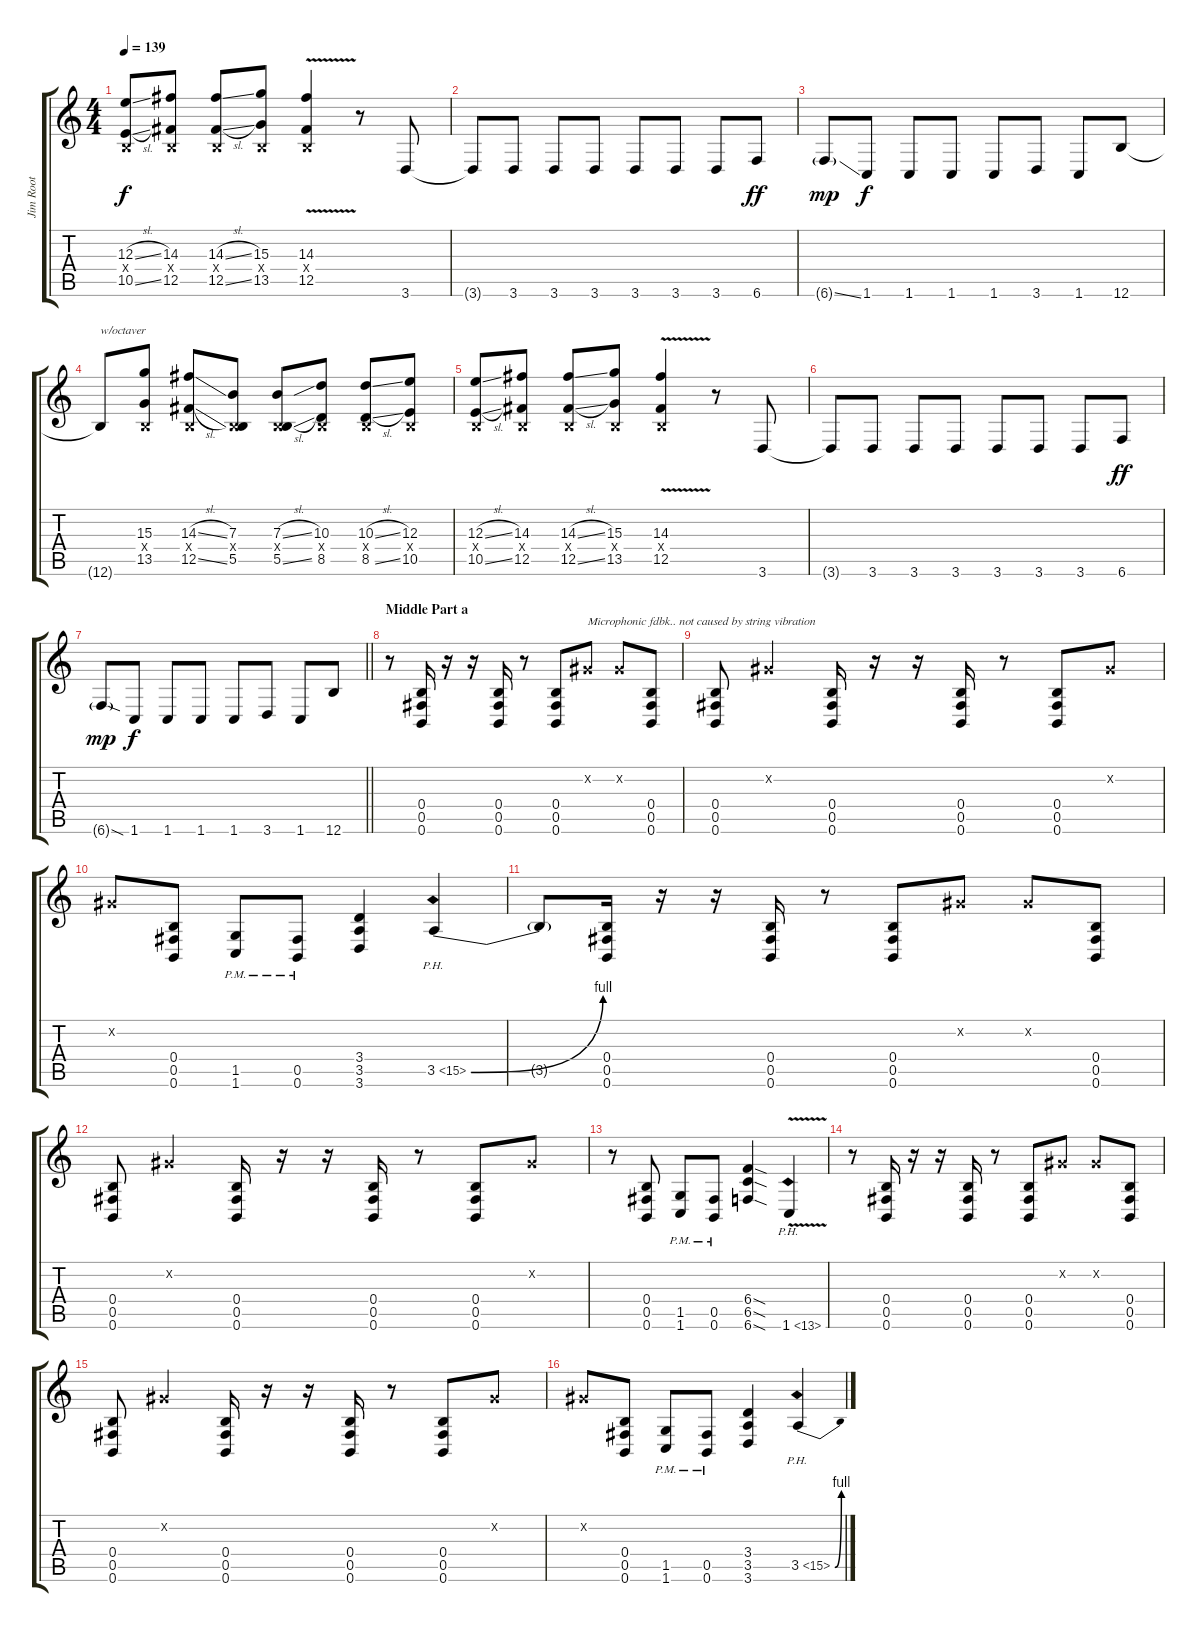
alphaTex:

\track ("Jim Root" "Jim Root") {instrument distortionguitar}
\staff {score tabs}
\tuning (Db4 Ab3 E3 B2 Gb2 B1) {hide}
\ts (4 4)
\tempo 139
\clef g2
\ks c
(12.3{sl} 0.4{x} 10.5{sl}).8{dy f} (14.3 0.4{x} 12.5).8 (14.3{sl} 0.4{x} 12.5{sl}).8 (15.3 0.4{x} 13.5).8 (14.3{v} 0.4{x} 12.5{v}).4 r.8 3.6.8 |
3.6{t}.8 3.6.8 3.6.8 3.6.8 3.6.8 3.6.8 3.6.8 6.6.8{dy ff} |
6.6{ss g}.8{dy mp} 1.6.8{dy f} 1.6.8 1.6.8 1.6.8 3.6.8 1.6.8 12.6.8 |
12.6{t}.8{txt "w/octaver"} (15.3 0.4{x} 13.5).8 (14.3{sl} 0.4{x} 12.5{sl}).8 (7.3 0.4{x} 5.5).8 (7.3{sl} 0.4{x} 5.5{sl}).8 (10.3 0.4{x} 8.5).8 (10.3{sl} 0.4{x} 8.5{sl}).8 (12.3 0.4{x} 10.5).8 |
(12.3{sl} 0.4{x} 10.5{sl}).8 (14.3 0.4{x} 12.5).8 (14.3{sl} 0.4{x} 12.5{sl}).8 (15.3 0.4{x} 13.5).8 (14.3{v} 0.4{x} 12.5{v}).4 r.8 3.6.8 |
3.6{t}.8 3.6.8 3.6.8 3.6.8 3.6.8 3.6.8 3.6.8 6.6.8{dy ff} |
\barLineRight lightlight
6.6{sod g}.8{dy mp} 1.6.8{dy f} 1.6.8 1.6.8 1.6.8 3.6.8 1.6.8 12.6.8 |
\section ("" "Middle Part a")
r.8 (0.4 0.5 0.6).16 r.16 r.16 (0.4 0.5 0.6).16 r.8 (0.4 0.5 0.6).8 0.2{x}.8{txt "Microphonic fdbk.. not caused by string vibration"} 0.2{x}.8 (0.4 0.5 0.6).8 |
(0.4 0.5 0.6).8 0.2{x}.4 (0.4 0.5 0.6).16 r.16 r.16 (0.4 0.5 0.6).16 r.8 (0.4 0.5 0.6).8 0.2{x}.8 |
0.2{x}.8 (0.4 0.5 0.6).8 (1.5{pm} 1.6{pm}).8 (0.5{pm} 0.6{pm}).8 (3.4 3.5 3.6).4 3.5{be (bend 0 0 60 4) ph 12}.4 |
3.5{t}.8 (0.4 0.5 0.6).16 r.16 r.16 (0.4 0.5 0.6).16 r.8 (0.4 0.5 0.6).8 0.2{x}.8 0.2{x}.8 (0.4 0.5 0.6).8 |
(0.4 0.5 0.6).8 0.2{x}.4 (0.4 0.5 0.6).16 r.16 r.16 (0.4 0.5 0.6).16 r.8 (0.4 0.5 0.6).8 0.2{x}.8 |
r.8 (0.4 0.5 0.6).8 (1.5{pm} 1.6{pm}).8 (0.5{pm} 0.6{pm}).8 (6.4{sod} 6.5{sod} 6.6{sod}).4 1.6{ph 12 v}.4 |
r.8 (0.4 0.5 0.6).16 r.16 r.16 (0.4 0.5 0.6).16 r.8 (0.4 0.5 0.6).8 0.2{x}.8 0.2{x}.8 (0.4 0.5 0.6).8 |
(0.4 0.5 0.6).8 0.2{x}.4 (0.4 0.5 0.6).16 r.16 r.16 (0.4 0.5 0.6).16 r.8 (0.4 0.5 0.6).8 0.2{x}.8 |
0.2{x}.8 (0.4 0.5 0.6).8 (1.5{pm} 1.6{pm}).8 (0.5{pm} 0.6{pm}).8 (3.4 3.5 3.6).4 3.5{be (bend 0 0 60 4) ph 12}.4
